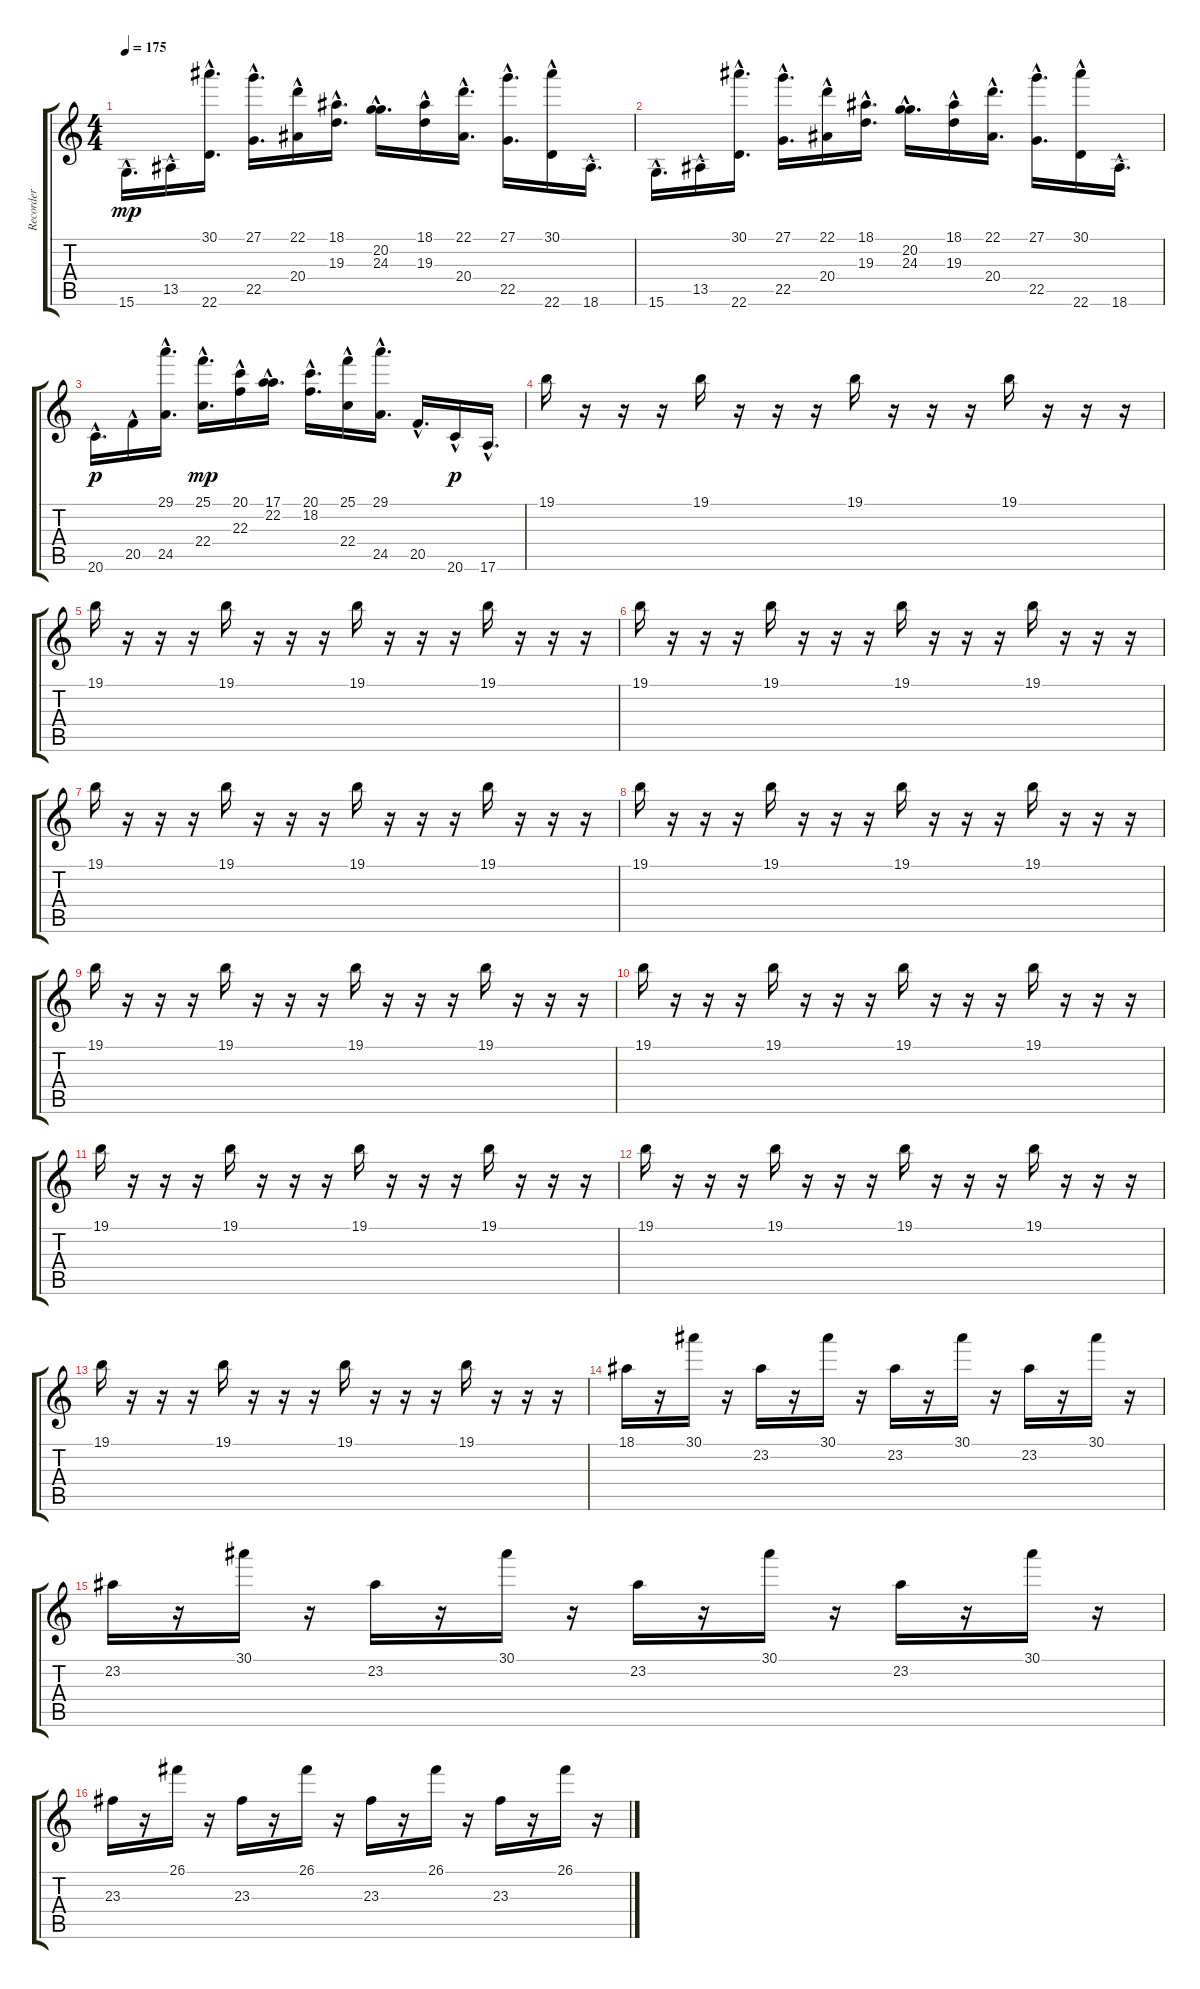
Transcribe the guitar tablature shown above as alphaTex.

\track ("Recorder" "Recorder") {instrument ocarina}
\staff {score tabs}
\tuning (E4 B3 G3 D3 A2 E2) {hide}
\ts (4 4)
\tempo 175
\clef g2
\ks c
15.6{hac}.16{d dy mp} 13.5{hac}.16 (30.1{hac} 22.6{hac}).16{d} (27.1{hac} 22.5{hac}).16{d} (22.1{hac} 20.4{hac}).16 (18.1{hac} 19.3{hac}).16{d} (20.2{hac} 24.3{hac}).16{d} (18.1{hac} 19.3{hac}).16 (22.1{hac} 20.4{hac}).16{d} (27.1{hac} 22.5{hac}).16{d} (30.1{hac} 22.6{hac}).16 18.6{hac}.16{d} |
15.6{hac}.16{d} 13.5{hac}.16 (30.1{hac} 22.6{hac}).16{d} (27.1{hac} 22.5{hac}).16{d} (22.1{hac} 20.4{hac}).16 (18.1{hac} 19.3{hac}).16{d} (20.2{hac} 24.3{hac}).16{d} (18.1{hac} 19.3{hac}).16 (22.1{hac} 20.4{hac}).16{d} (27.1{hac} 22.5{hac}).16{d} (30.1{hac} 22.6{hac}).16 18.6{hac}.16{d} |
20.6{hac}.16{d dy p} 20.5{hac}.16 (29.1{hac} 24.5{hac}).16{d} (25.1{hac} 22.4{hac}).16{d dy mp} (20.1{hac} 22.3{hac}).16 (17.1{hac} 22.2{hac}).16{d} (20.1{hac} 18.2{hac}).16{d} (25.1{hac} 22.4{hac}).16 (29.1{hac} 24.5{hac}).16{d} 20.5{hac}.16{d} 20.6{hac}.16{dy p} 17.6{hac}.16{d} |
19.1.16 r.16 r.16 r.16 19.1.16 r.16 r.16 r.16 19.1.16 r.16 r.16 r.16 19.1.16 r.16 r.16 r.16 |
19.1.16 r.16 r.16 r.16 19.1.16 r.16 r.16 r.16 19.1.16 r.16 r.16 r.16 19.1.16 r.16 r.16 r.16 |
19.1.16 r.16 r.16 r.16 19.1.16 r.16 r.16 r.16 19.1.16 r.16 r.16 r.16 19.1.16 r.16 r.16 r.16 |
19.1.16 r.16 r.16 r.16 19.1.16 r.16 r.16 r.16 19.1.16 r.16 r.16 r.16 19.1.16 r.16 r.16 r.16 |
19.1.16 r.16 r.16 r.16 19.1.16 r.16 r.16 r.16 19.1.16 r.16 r.16 r.16 19.1.16 r.16 r.16 r.16 |
19.1.16 r.16 r.16 r.16 19.1.16 r.16 r.16 r.16 19.1.16 r.16 r.16 r.16 19.1.16 r.16 r.16 r.16 |
19.1.16 r.16 r.16 r.16 19.1.16 r.16 r.16 r.16 19.1.16 r.16 r.16 r.16 19.1.16 r.16 r.16 r.16 |
19.1.16 r.16 r.16 r.16 19.1.16 r.16 r.16 r.16 19.1.16 r.16 r.16 r.16 19.1.16 r.16 r.16 r.16 |
19.1.16 r.16 r.16 r.16 19.1.16 r.16 r.16 r.16 19.1.16 r.16 r.16 r.16 19.1.16 r.16 r.16 r.16 |
19.1.16 r.16 r.16 r.16 19.1.16 r.16 r.16 r.16 19.1.16 r.16 r.16 r.16 19.1.16 r.16 r.16 r.16 |
18.1.16 r.16 30.1.16 r.16 23.2.16 r.16 30.1.16 r.16 23.2.16 r.16 30.1.16 r.16 23.2.16 r.16 30.1.16 r.16 |
23.2.16 r.16 30.1.16 r.16 23.2.16 r.16 30.1.16 r.16 23.2.16 r.16 30.1.16 r.16 23.2.16 r.16 30.1.16 r.16 |
23.3.16 r.16 26.1.16 r.16 23.3.16 r.16 26.1.16 r.16 23.3.16 r.16 26.1.16 r.16 23.3.16 r.16 26.1.16 r.16
